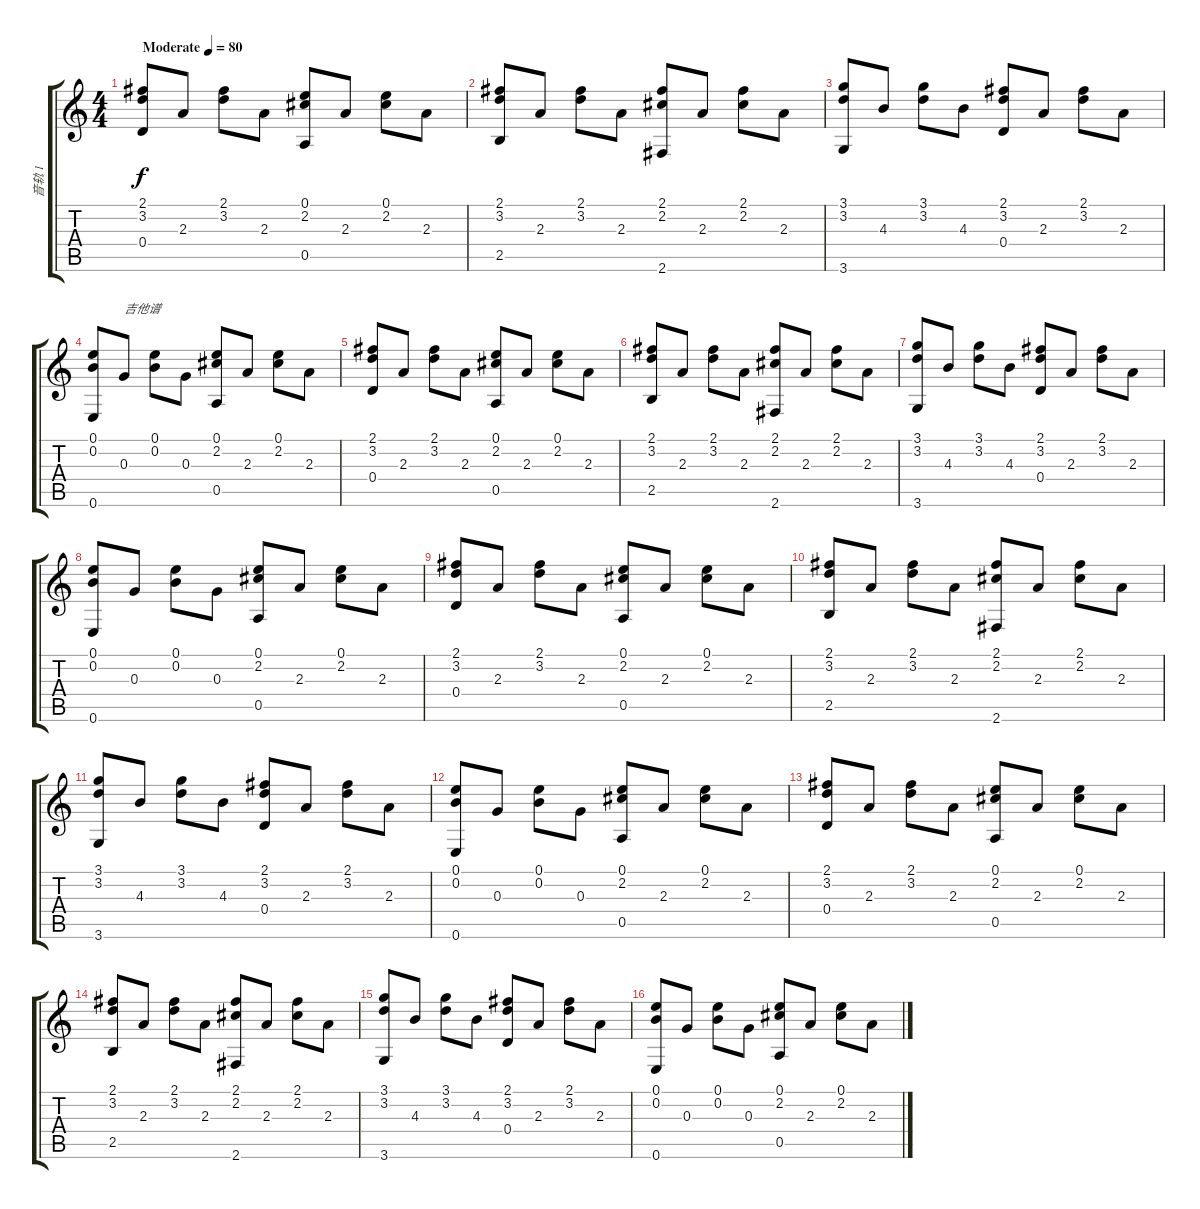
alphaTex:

\track ("音轨 1" "音轨 1") {instrument acousticguitarsteel}
\staff {score tabs}
\tuning (E4 B3 G3 D3 A2 E2) {hide}
\ts (4 4)
\tempo (80 "Moderate")
\clef g2
\ks c
(2.1 3.2 0.4).8{dy f instrument acousticguitarsteel} 2.3.8 (2.1 3.2).8 2.3.8 (0.1 2.2 0.5).8 2.3.8 (0.1 2.2).8 2.3.8 |
(2.1 3.2 2.5).8 2.3.8 (2.1 3.2).8 2.3.8 (2.1 2.2 2.6).8 2.3.8 (2.1 2.2).8 2.3.8 |
(3.1 3.2 3.6).8 4.3.8 (3.1 3.2).8 4.3.8 (2.1 3.2 0.4).8 2.3.8 (2.1 3.2).8 2.3.8 |
(0.1 0.2 0.6).8 0.3.8{txt "吉他谱"} (0.1 0.2).8 0.3.8 (0.1 2.2 0.5).8 2.3.8 (0.1 2.2).8 2.3.8 |
(2.1 3.2 0.4).8 2.3.8 (2.1 3.2).8 2.3.8 (0.1 2.2 0.5).8 2.3.8 (0.1 2.2).8 2.3.8 |
(2.1 3.2 2.5).8 2.3.8 (2.1 3.2).8 2.3.8 (2.1 2.2 2.6).8 2.3.8 (2.1 2.2).8 2.3.8 |
(3.1 3.2 3.6).8 4.3.8 (3.1 3.2).8 4.3.8 (2.1 3.2 0.4).8 2.3.8 (2.1 3.2).8 2.3.8 |
(0.1 0.2 0.6).8 0.3.8 (0.1 0.2).8 0.3.8 (0.1 2.2 0.5).8 2.3.8 (0.1 2.2).8 2.3.8 |
(2.1 3.2 0.4).8 2.3.8 (2.1 3.2).8 2.3.8 (0.1 2.2 0.5).8 2.3.8 (0.1 2.2).8 2.3.8 |
(2.1 3.2 2.5).8 2.3.8 (2.1 3.2).8 2.3.8 (2.1 2.2 2.6).8 2.3.8 (2.1 2.2).8 2.3.8 |
(3.1 3.2 3.6).8 4.3.8 (3.1 3.2).8 4.3.8 (2.1 3.2 0.4).8 2.3.8 (2.1 3.2).8 2.3.8 |
(0.1 0.2 0.6).8 0.3.8 (0.1 0.2).8 0.3.8 (0.1 2.2 0.5).8 2.3.8 (0.1 2.2).8 2.3.8 |
(2.1 3.2 0.4).8 2.3.8 (2.1 3.2).8 2.3.8 (0.1 2.2 0.5).8 2.3.8 (0.1 2.2).8 2.3.8 |
(2.1 3.2 2.5).8 2.3.8 (2.1 3.2).8 2.3.8 (2.1 2.2 2.6).8 2.3.8 (2.1 2.2).8 2.3.8 |
(3.1 3.2 3.6).8 4.3.8 (3.1 3.2).8 4.3.8 (2.1 3.2 0.4).8 2.3.8 (2.1 3.2).8 2.3.8 |
(0.1 0.2 0.6).8 0.3.8 (0.1 0.2).8 0.3.8 (0.1 2.2 0.5).8 2.3.8 (0.1 2.2).8 2.3.8
